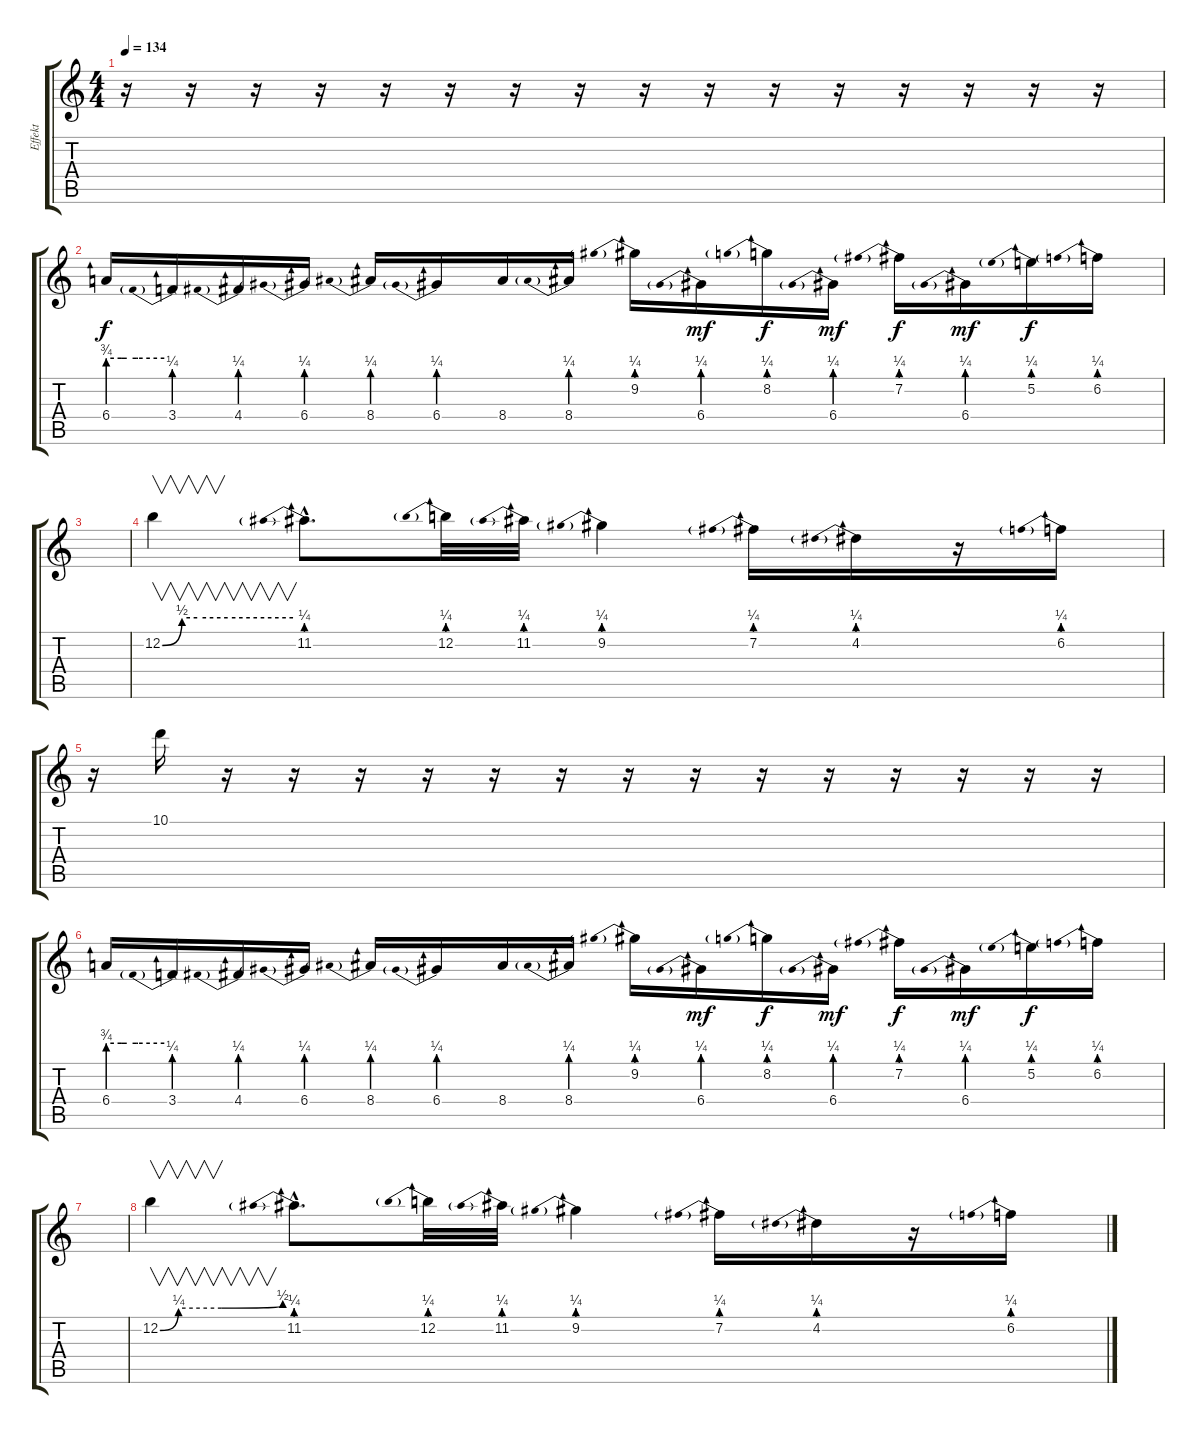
\track ("Effekt" "Effekt") {instrument distortionguitar}
\staff {score tabs}
\tuning (E4 B3 G3 D3 A2 E2) {hide}
\ts (4 4)
\tempo 134
\clef g2
\ks c
r.16{dy f} r.16 r.16 r.16 r.16 r.16 r.16 r.16 r.16 r.16 r.16 r.16 r.16 r.16 r.16 r.16 |
6.4{be (custom 0 3 14 3 20 3 30 3 32 3 60 3)}.16 3.4{be (prebend 0 1 60 1)}.16 4.4{be (prebend 0 1 60 1)}.16 6.4{be (prebend 0 1 60 1)}.16 8.4{be (prebend 0 1 60 1)}.16 6.4{be (prebend 0 1 60 1)}.16 8.4.16 8.4{be (prebend 0 1 60 1)}.16 9.2{be (prebend 0 1 60 1)}.16 6.4{be (prebend 0 1 60 1)}.16{dy mf} 8.2{be (prebend 0 1 60 1)}.16{dy f} 6.4{be (prebend 0 1 60 1)}.16{dy mf} 7.2{be (prebend 0 1 60 1)}.16{dy f} 6.4{be (prebend 0 1 60 1)}.16{dy mf} 5.2{be (prebend 0 1 60 1)}.16{dy f} 6.2{be (prebend 0 1 60 1)}.16 |
|
12.2{be (custom 0 0 9 2 16 2 30 2 60 2)}.4{v} 11.2{be (prebend 0 1 60 1) hac}.8{d} 12.2{be (prebend 0 1 60 1)}.32 11.2{be (prebend 0 1 60 1)}.32 9.2{be (prebend 0 1 60 1)}.4 7.2{be (prebend 0 1 60 1)}.16 4.2{be (prebend 0 1 60 1)}.16 r.16 6.2{be (prebend 0 1 60 1)}.16 |
r.16 10.1.16 r.16 r.16 r.16 r.16 r.16 r.16 r.16 r.16 r.16 r.16 r.16 r.16 r.16 r.16 |
6.4{be (custom 0 3 14 3 20 3 30 3 32 3 60 3)}.16 3.4{be (prebend 0 1 60 1)}.16 4.4{be (prebend 0 1 60 1)}.16 6.4{be (prebend 0 1 60 1)}.16 8.4{be (prebend 0 1 60 1)}.16 6.4{be (prebend 0 1 60 1)}.16 8.4.16 8.4{be (prebend 0 1 60 1)}.16 9.2{be (prebend 0 1 60 1)}.16 6.4{be (prebend 0 1 60 1)}.16{dy mf} 8.2{be (prebend 0 1 60 1)}.16{dy f} 6.4{be (prebend 0 1 60 1)}.16{dy mf} 7.2{be (prebend 0 1 60 1)}.16{dy f} 6.4{be (prebend 0 1 60 1)}.16{dy mf} 5.2{be (prebend 0 1 60 1)}.16{dy f} 6.2{be (prebend 0 1 60 1)}.16 |
|
12.2{be (custom 0 0 9 1 16 1 30 1 60 2)}.4{v} 11.2{be (prebend 0 1 60 1) hac}.8{d} 12.2{be (prebend 0 1 60 1)}.32 11.2{be (prebend 0 1 60 1)}.32 9.2{be (prebend 0 1 60 1)}.4 7.2{be (prebend 0 1 60 1)}.16 4.2{be (prebend 0 1 60 1)}.16 r.16 6.2{be (prebend 0 1 60 1)}.16
